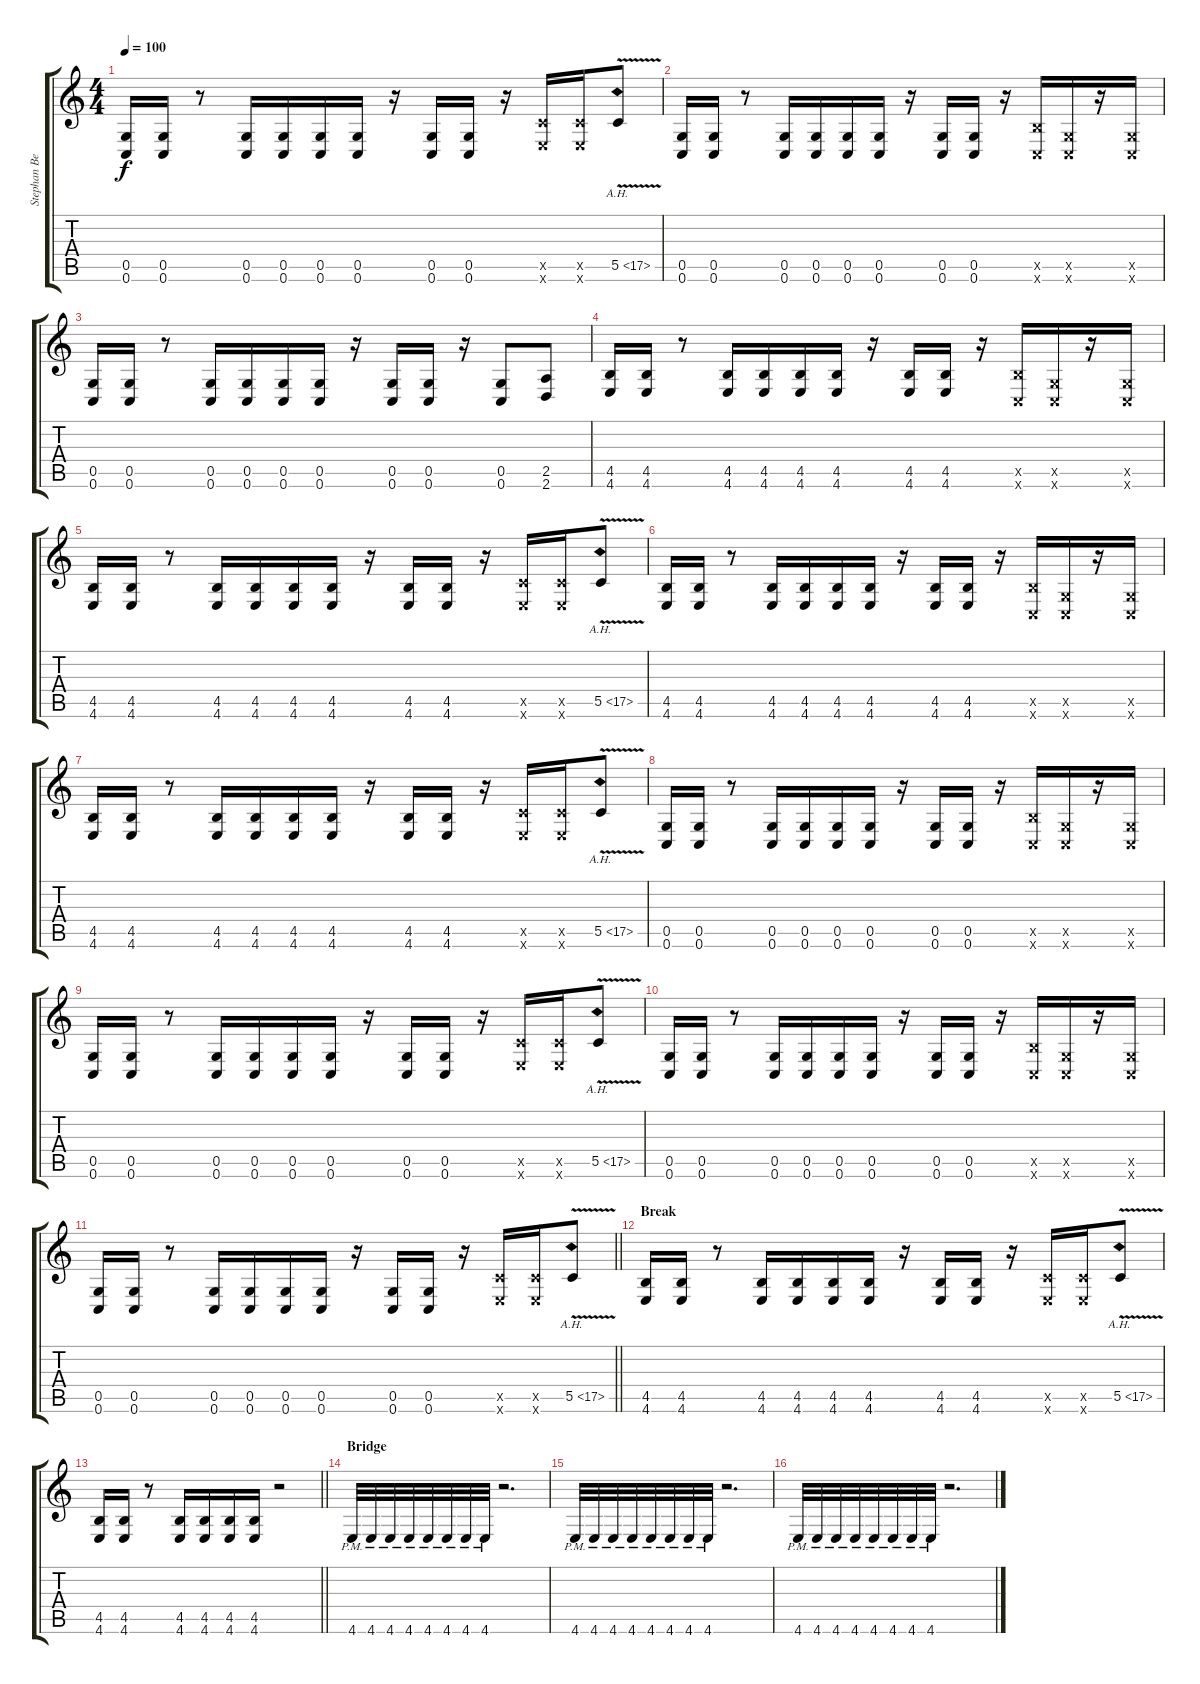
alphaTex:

\track ("Stephan Benfante" "Stephan Be") {instrument distortionguitar}
\staff {score tabs}
\tuning (D4 A3 F3 C3 G2 C2) {hide}
\ts (4 4)
\tempo 100
\clef g2
\ks c
(0.5 0.6).16{dy f} (0.5 0.6).16 r.8 (0.5 0.6).16 (0.5 0.6).16 (0.5 0.6).16 (0.5 0.6).16 r.16 (0.5 0.6).16 (0.5 0.6).16 r.16 (5.5{x} 4.6{x}).16 (5.5{x} 4.6{x}).16 5.5{ah 12 v}.8 |
(0.5 0.6).16 (0.5 0.6).16 r.8 (0.5 0.6).16 (0.5 0.6).16 (0.5 0.6).16 (0.5 0.6).16 r.16 (0.5 0.6).16 (0.5 0.6).16 r.16 (4.5{x} 0.6{x}).16 (0.5{x} 0.6{x}).16 r.16 (0.5{x} 0.6{x}).16 |
(0.5 0.6).16 (0.5 0.6).16 r.8 (0.5 0.6).16 (0.5 0.6).16 (0.5 0.6).16 (0.5 0.6).16 r.16 (0.5 0.6).16 (0.5 0.6).16 r.16 (0.5 0.6).8 (2.5 2.6).8 |
(4.5 4.6).16 (4.5 4.6).16 r.8 (4.5 4.6).16 (4.5 4.6).16 (4.5 4.6).16 (4.5 4.6).16 r.16 (4.5 4.6).16 (4.5 4.6).16 r.16 (4.5{x} 0.6{x}).16 (0.5{x} 0.6{x}).16 r.16 (0.5{x} 0.6{x}).16 |
(4.5 4.6).16 (4.5 4.6).16 r.8 (4.5 4.6).16 (4.5 4.6).16 (4.5 4.6).16 (4.5 4.6).16 r.16 (4.5 4.6).16 (4.5 4.6).16 r.16 (5.5{x} 4.6{x}).16 (5.5{x} 4.6{x}).16 5.5{ah 12 v}.8 |
(4.5 4.6).16 (4.5 4.6).16 r.8 (4.5 4.6).16 (4.5 4.6).16 (4.5 4.6).16 (4.5 4.6).16 r.16 (4.5 4.6).16 (4.5 4.6).16 r.16 (4.5{x} 0.6{x}).16 (0.5{x} 0.6{x}).16 r.16 (0.5{x} 0.6{x}).16 |
(4.5 4.6).16 (4.5 4.6).16 r.8 (4.5 4.6).16 (4.5 4.6).16 (4.5 4.6).16 (4.5 4.6).16 r.16 (4.5 4.6).16 (4.5 4.6).16 r.16 (5.5{x} 4.6{x}).16 (5.5{x} 4.6{x}).16 5.5{ah 12 v}.8 |
(0.5 0.6).16 (0.5 0.6).16 r.8 (0.5 0.6).16 (0.5 0.6).16 (0.5 0.6).16 (0.5 0.6).16 r.16 (0.5 0.6).16 (0.5 0.6).16 r.16 (4.5{x} 0.6{x}).16 (0.5{x} 0.6{x}).16 r.16 (0.5{x} 0.6{x}).16 |
(0.5 0.6).16 (0.5 0.6).16 r.8 (0.5 0.6).16 (0.5 0.6).16 (0.5 0.6).16 (0.5 0.6).16 r.16 (0.5 0.6).16 (0.5 0.6).16 r.16 (5.5{x} 4.6{x}).16 (5.5{x} 4.6{x}).16 5.5{ah 12 v}.8 |
(0.5 0.6).16 (0.5 0.6).16 r.8 (0.5 0.6).16 (0.5 0.6).16 (0.5 0.6).16 (0.5 0.6).16 r.16 (0.5 0.6).16 (0.5 0.6).16 r.16 (4.5{x} 0.6{x}).16 (0.5{x} 0.6{x}).16 r.16 (0.5{x} 0.6{x}).16 |
\barLineRight lightlight
(0.5 0.6).16 (0.5 0.6).16 r.8 (0.5 0.6).16 (0.5 0.6).16 (0.5 0.6).16 (0.5 0.6).16 r.16 (0.5 0.6).16 (0.5 0.6).16 r.16 (5.5{x} 4.6{x}).16 (5.5{x} 4.6{x}).16 5.5{ah 12 v}.8 |
\section ("" "Break")
(4.5 4.6).16 (4.5 4.6).16 r.8 (4.5 4.6).16 (4.5 4.6).16 (4.5 4.6).16 (4.5 4.6).16 r.16 (4.5 4.6).16 (4.5 4.6).16 r.16 (5.5{x} 4.6{x}).16 (5.5{x} 4.6{x}).16 5.5{ah 12 v}.8 |
\barLineRight lightlight
(4.5 4.6).16 (4.5 4.6).16 r.8 (4.5 4.6).16 (4.5 4.6).16 (4.5 4.6).16 (4.5 4.6).16 r.2 |
\section ("" "Bridge")
4.6{pm}.32 4.6{pm}.32 4.6{pm}.32 4.6{pm}.32 4.6{pm}.32 4.6{pm}.32 4.6{pm}.32 4.6{pm}.32 r.2{d} |
4.6{pm}.32 4.6{pm}.32 4.6{pm}.32 4.6{pm}.32 4.6{pm}.32 4.6{pm}.32 4.6{pm}.32 4.6{pm}.32 r.2{d} |
4.6{pm}.32 4.6{pm}.32 4.6{pm}.32 4.6{pm}.32 4.6{pm}.32 4.6{pm}.32 4.6{pm}.32 4.6{pm}.32 r.2{d}
